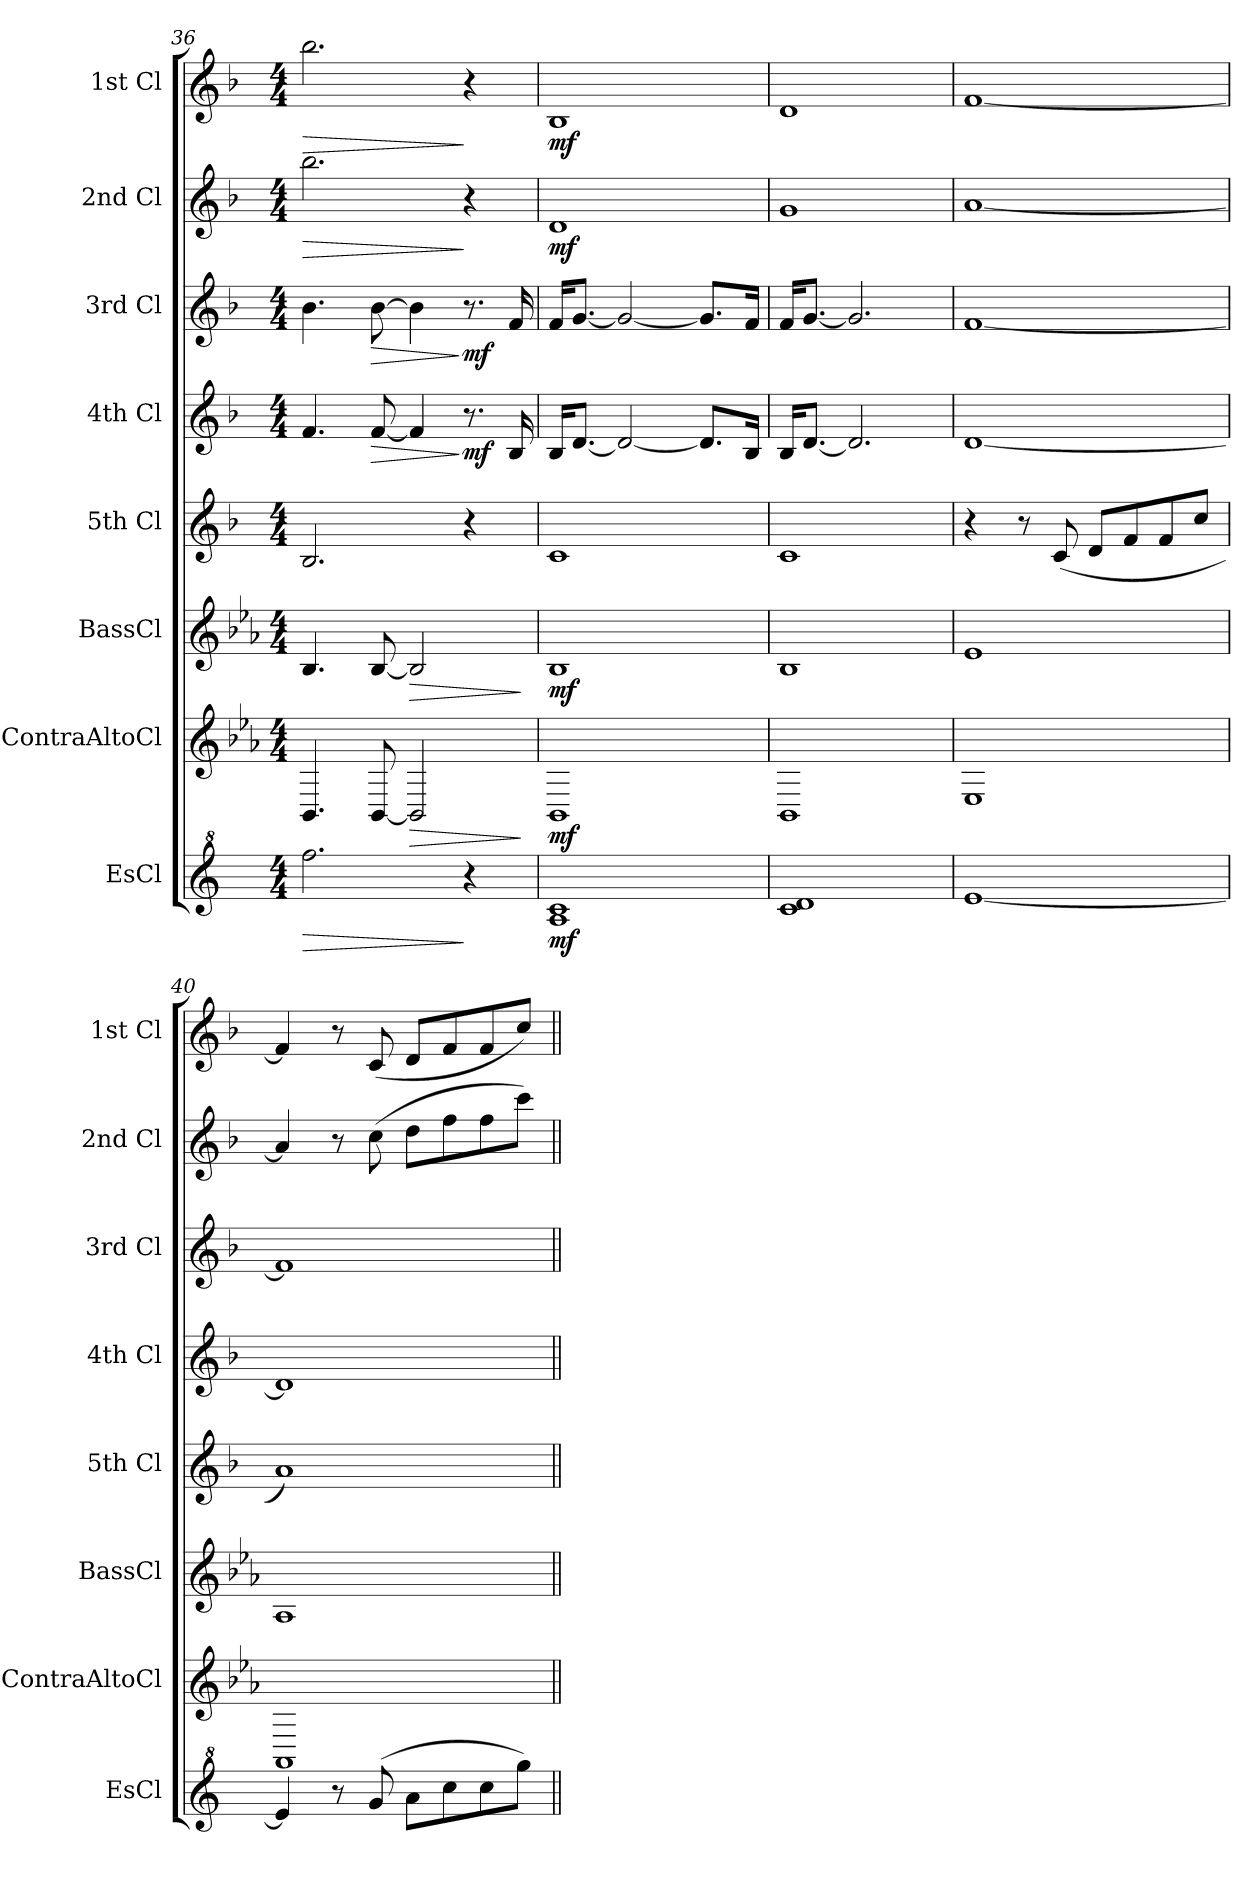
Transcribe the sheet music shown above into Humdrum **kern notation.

**kern	**dynam	**kern	**dynam	**kern	**dynam	**kern	**kern	**dynam	**kern	**dynam	**kern	**dynam	**kern	**dynam
*part8	*part8	*part7	*part7	*part6	*part6	*part5	*part4	*part4	*part3	*part3	*part2	*part2	*part1	*part1
*staff8	*staff8	*staff7	*staff7	*staff6	*staff6	*staff5	*staff4	*staff4	*staff3	*staff3	*staff2	*staff2	*staff1	*staff1
*I"EsCl	*	*I"ContraAltoCl	*	*I"BassCl	*	*I"5th Cl	*I"4th Cl	*	*I"3rd Cl	*	*I"2nd Cl	*	*I"1st Cl	*
*I'EsCl	*	*I'ContraAltoCl	*	*I'BassCl	*	*I'5th Cl	*I'4th Cl	*	*I'3rd Cl	*	*I'2nd Cl	*	*I'1st Cl	*
*clefG^2	*	*clefG2	*	*clefG2	*	*clefG2	*clefG2	*	*clefG2	*	*clefG2	*	*clefG2	*
*ITrd5c9	*	*ITrd12c21	*	*ITrd8c14	*	*ITrd1c2	*ITrd1c2	*	*ITrd1c2	*	*ITrd1c2	*	*ITrd1c2	*
*k[b-e-a-]	*	*k[b-e-a-]	*	*k[b-e-a-]	*	*k[b-e-a-]	*k[b-e-a-]	*	*k[b-e-a-]	*	*k[b-e-a-]	*	*k[b-e-a-]	*
*M4/4	*	*M4/4	*	*M4/4	*	*M4/4	*M4/4	*	*M4/4	*	*M4/4	*	*M4/4	*
=36	=36	=36	=36	=36	=36	=36	=36	=36	=36	=36	=36	=36	=36	=36
!	!LO:HP:b	!	!	!	!	!	!	!	!	!	!	!LO:HP:b	!	!LO:HP:b
2.aa-\	>	4.BBB-/	.	4.BB-/	.	2.A-/	4.e-/	.	4.a-\	.	2.aa-\	>	2.aa-\	>
!	!	!	!	!	!	!	!	!LO:HP:b	!	!LO:HP:b	!	!	!	!
.	.	[8BBB-/	.	[8BB-/	.	.	[8e-/	>	[8a-\	>	.	.	.	.
!	!	!	!LO:HP:b	!	!LO:HP:b	!	!	!	!	!	!	!	!	!
.	.	2BBB-/]	>	2BB-/]	>	.	4e-/]	.	4a-\]	.	.	.	.	.
!	!	!	!	!	!	!	!	!LO:DY:n=1:b	!	!LO:DY:n=1:b	!	!	!	!
4r	]	.	.	.	.	4r	8.r	] mf	8.r	] mf	4r	]	4r	]
.	.	.	.	.	.	.	16A-/	.	16e-/	.	.	.	.	.
.	.	.	]	.	]	.	.	.	.	.	.	.	.	.
=37	=37	=37	=37	=37	=37	=37	=37	=37	=37	=37	=37	=37	=37	=37
!	!LO:DY:b	!	!LO:DY:b	!	!LO:DY:b	!	!	!	!	!	!	!LO:DY:b	!	!LO:DY:b
1c 1e-	mf	1BBB-	mf	1BB-	mf	1B-	16A-/KL	.	16e-/KL	.	1c	mf	1A-	mf
.	.	.	.	.	.	.	[8.c/J	.	[8.f/J	.	.	.	.	.
.	.	.	.	.	.	.	2c/_	.	2f/_	.	.	.	.	.
.	.	.	.	.	.	.	8.c/L]	.	8.f/L]	.	.	.	.	.
.	.	.	.	.	.	.	16A-/Jk	.	16e-/Jk	.	.	.	.	.
!!LO:LB:g=z
=38	=38	=38	=38	=38	=38	=38	=38	=38	=38	=38	=38	=38	=38	=38
1e- 1f	.	1BBB-	.	1BB-	.	1B-	16A-/KL	.	16e-/KL	.	1f	.	1c	.
.	.	.	.	.	.	.	[8.c/J	.	[8.f/J	.	.	.	.	.
.	.	.	.	.	.	.	2.c/]	.	2.f/]	.	.	.	.	.
=39	=39	=39	=39	=39	=39	=39	=39	=39	=39	=39	=39	=39	=39	=39
[1g	.	1EE-	.	1E-	.	4r	[1c	.	[1e-	.	[1g	.	[1e-	.
.	.	.	.	.	.	8r	.	.	.	.	.	.	.	.
.	.	.	.	.	.	(8B-/	.	.	.	.	.	.	.	.
.	.	.	.	.	.	8c/L	.	.	.	.	.	.	.	.
.	.	.	.	.	.	8e-/	.	.	.	.	.	.	.	.
.	.	.	.	.	.	8e-/	.	.	.	.	.	.	.	.
.	.	.	.	.	.	8b-/J	.	.	.	.	.	.	.	.
=40	=40	=40	=40	=40	=40	=40	=40	=40	=40	=40	=40	=40	=40	=40
4g/]	.	1AAA-	.	1AA-	.	1g)	1c]	.	1e-]	.	4g/]	.	4e-/]	.
8r	.	.	.	.	.	.	.	.	.	.	8r	.	8r	.
*	*	*	*	*	*	*	*	*	*	*	*	*	*MM72	*
(8b-/	.	.	.	.	.	.	.	.	.	.	(8b-\	.	(8B-/	.
8cc\L	.	.	.	.	.	.	.	.	.	.	8cc\L	.	8c/L	.
8ee-\	.	.	.	.	.	.	.	.	.	.	8ee-\	.	8e-/	.
8ee-\	.	.	.	.	.	.	.	.	.	.	8ee-\	.	8e-/	.
8bb-\J)	.	.	.	.	.	.	.	.	.	.	8bb-\J)	.	8b-/J)	.
=||	=||	=||	=||	=||	=||	=||	=||	=||	=||	=||	=||	=||	=||	=||
*-	*-	*-	*-	*-	*-	*-	*-	*-	*-	*-	*-	*-	*-	*-
